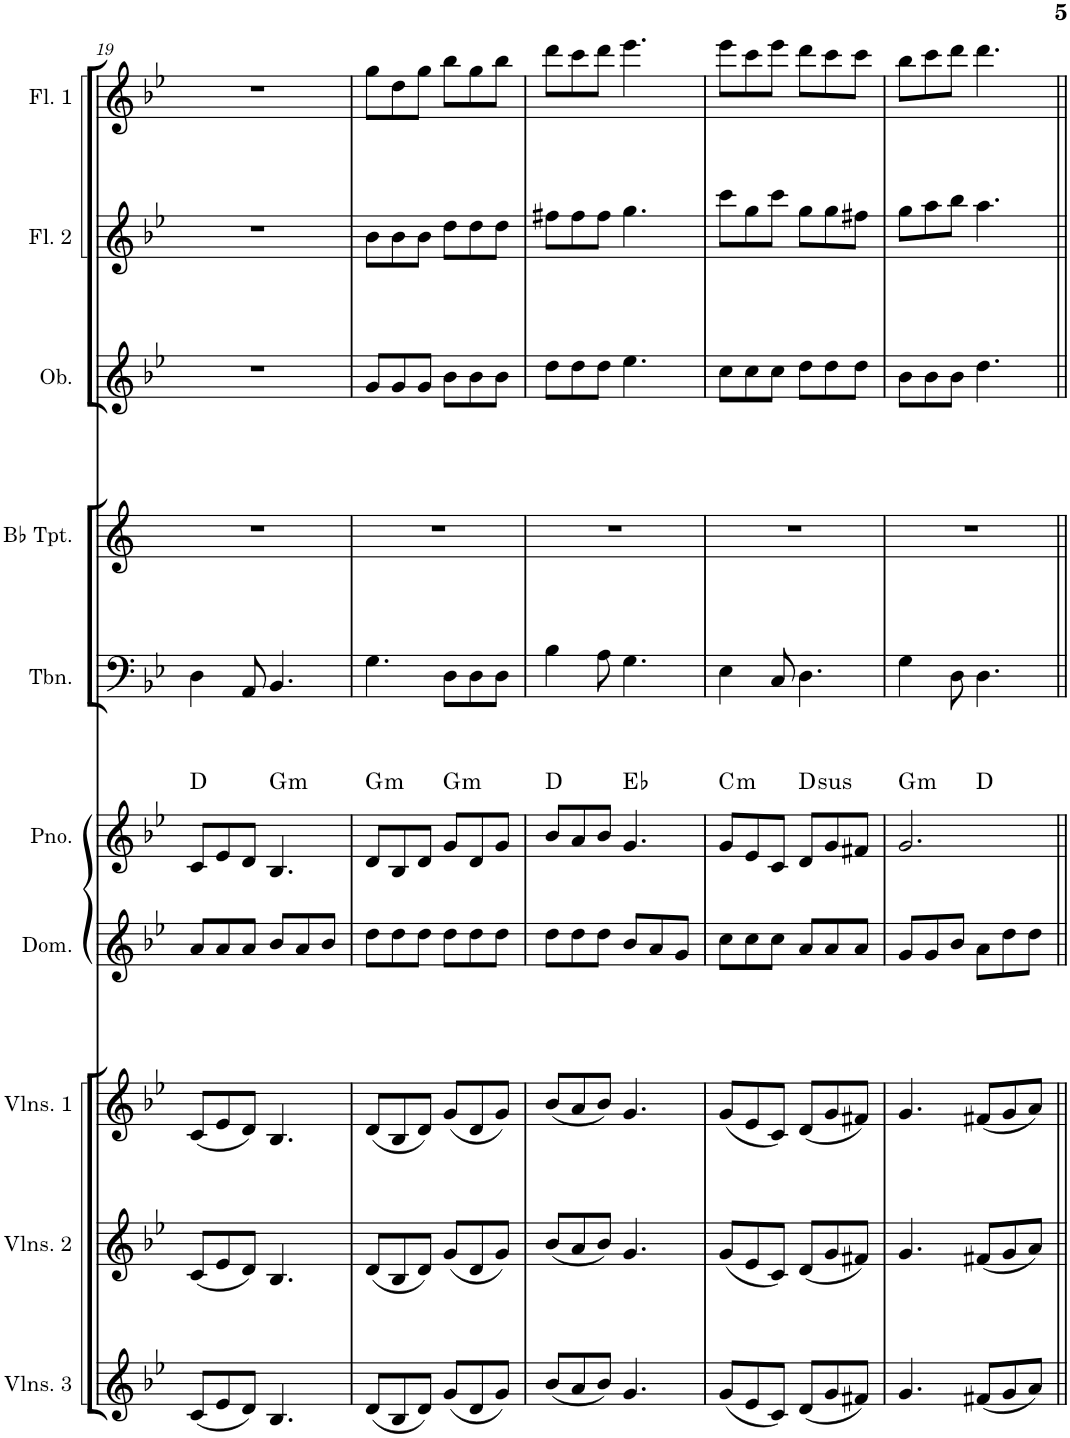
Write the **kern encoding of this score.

**kern	**kern	**kern	**kern	**kern	**harte	**kern	**kern	**kern	**kern	**kern
*part10	*part9	*part8	*part7	*part6	*part6	*part5	*part4	*part3	*part2	*part1
*staff10	*staff9	*staff8	*staff7	*staff6	*	*staff5	*staff4	*staff3	*staff2	*staff1
*I"Violins 3	*I"Violins 2	*I"Violins 1	*I"Domra	*I"Piano	*	*I"Trombone	*I"Bb Trumpet	*I"Oboe	*I"Flute 2	*I"Flute 1
*I'Vlns. 3	*I'Vlns. 2	*I'Vlns. 1	*I'Dom.	*I'Pno.	*	*I'Tbn.	*I'Bb Tpt.	*I'Ob.	*I'Fl. 2	*I'Fl. 1
!!LO:PB:g=z
*clefG2	*clefG2	*clefG2	*clefG2	*clefG2	*	*clefF4	*clefG2	*clefG2	*clefG2	*clefG2
*	*	*	*	*	*	*	*Trd1c2	*	*	*
*k[b-e-]	*k[b-e-]	*k[b-e-]	*k[b-e-]	*k[b-e-]	*	*k[b-e-]	*k[]	*k[b-e-]	*k[b-e-]	*k[b-e-]
*M6/8	*M6/8	*M6/8	*M6/8	*M6/8	*	*M6/8	*M6/8	*M6/8	*M6/8	*M6/8
=19	=19	=19	=19	=19	=19	=19	=19	=19	=19	=19
(8c/L	(8c/L	(8c/L	8a/L	8c/L	D:maj	4D\	2.r	2.r	2.r	2.r
8e-/	8e-/	8e-/	8a/	8e-/	.	.	.	.	.	.
8d/J)	8d/J)	8d/J)	8a/J	8d/J	.	8AA/	.	.	.	.
!	!	!	!	!	!LO:H:kt=m	!	!	!	!	!
4.B-/	4.B-/	4.B-/	8b-/L	4.B-/	G:min	4.BB-/	.	.	.	.
.	.	.	8a/	.	.	.	.	.	.	.
.	.	.	8b-/J	.	.	.	.	.	.	.
=20	=20	=20	=20	=20	=20	=20	=20	=20	=20	=20
!	!	!	!	!	!LO:H:kt=m	!	!	!	!	!
(8d/L	(8d/L	(8d/L	8dd\L	8d/L	G:min	4.G\	2.r	8g/L	8b-\L	8gg\L
8B-/	8B-/	8B-/	8dd\	8B-/	.	.	.	8g/	8b-\	8dd\
8d/J)	8d/J)	8d/J)	8dd\J	8d/J	.	.	.	8g/J	8b-\J	8gg\J
!	!	!	!	!	!LO:H:kt=m	!	!	!	!	!
(8g/L	(8g/L	(8g/L	8dd\L	8g/L	G:min	8D\L	.	8b-\L	8dd\L	8bb-\L
8d/	8d/	8d/	8dd\	8d/	.	8D\	.	8b-\	8dd\	8gg\
8g/J)	8g/J)	8g/J)	8dd\J	8g/J	.	8D\J	.	8b-\J	8dd\J	8bb-\J
=21	=21	=21	=21	=21	=21	=21	=21	=21	=21	=21
(8b-/L	(8b-/L	(8b-/L	8dd\L	8b-/L	D:maj	4B-\	2.r	8dd\L	8ff#X\L	8ddd\L
8a/	8a/	8a/	8dd\	8a/	.	.	.	8dd\	8ff#\	8ccc\
8b-/J)	8b-/J)	8b-/J)	8dd\J	8b-/J	.	8A\	.	8dd\J	8ff#\J	8ddd\J
4.g/	4.g/	4.g/	8b-/L	4.g/	Eb:maj	4.G\	.	4.ee-\	4.gg\	4.eee-\
.	.	.	8a/	.	.	.	.	.	.	.
.	.	.	8g/J	.	.	.	.	.	.	.
=22	=22	=22	=22	=22	=22	=22	=22	=22	=22	=22
!	!	!	!	!	!LO:H:kt=m	!	!	!	!	!
(8g/L	(8g/L	(8g/L	8cc\L	8g/L	C:min	4E-\	2.r	8cc\L	8ccc\L	8eee-\L
8e-/	8e-/	8e-/	8cc\	8e-/	.	.	.	8cc\	8gg\	8ccc\
8c/J)	8c/J)	8c/J)	8cc\J	8c/J	.	8C/	.	8cc\J	8ccc\J	8eee-\J
!	!	!	!	!	!LO:H:kt=sus	!	!	!	!	!
(8d/L	(8d/L	(8d/L	8a/L	8d/L	D:sus4	4.D\	.	8dd\L	8gg\L	8ddd\L
8g/	8g/	8g/	8a/	8g/	.	.	.	8dd\	8gg\	8ccc\
8f#X/J)	8f#X/J)	8f#X/J)	8a/J	8f#X/J	.	.	.	8dd\J	8ff#X\J	8ccc\J
=23	=23	=23	=23	=23	=23	=23	=23	=23	=23	=23
!	!	!	!	!	!LO:H:kt=m	!	!	!	!	!
*	*	*	*	*^	*	*	*	*	*	*
4.g/	4.g/	4.g/	8g/L	2.g/	4.ryy	G:min	4G\	2.r	8b-\L	8gg\L	8bb-\L
.	.	.	8g/	.	.	.	.	.	8b-\	8aa\	8ccc\
.	.	.	8b-/J	.	.	.	8D\	.	8b-\J	8bb-\J	8ddd\J
(8f#X/L	(8f#X/L	(8f#X/L	8a\L	.	4.ryy	D:maj	4.D\	.	4.dd\	4.aa\	4.ddd\
8g/	8g/	8g/	8dd\	.	.	.	.	.	.	.	.
8a/J)	8a/J)	8a/J)	8dd\J	.	.	.	.	.	.	.	.
*	*	*	*	*v	*v	*	*	*	*	*	*
=||	=||	=||	=||	=||	=||	=||	=||	=||	=||	=||
*-	*-	*-	*-	*-	*-	*-	*-	*-	*-	*-
